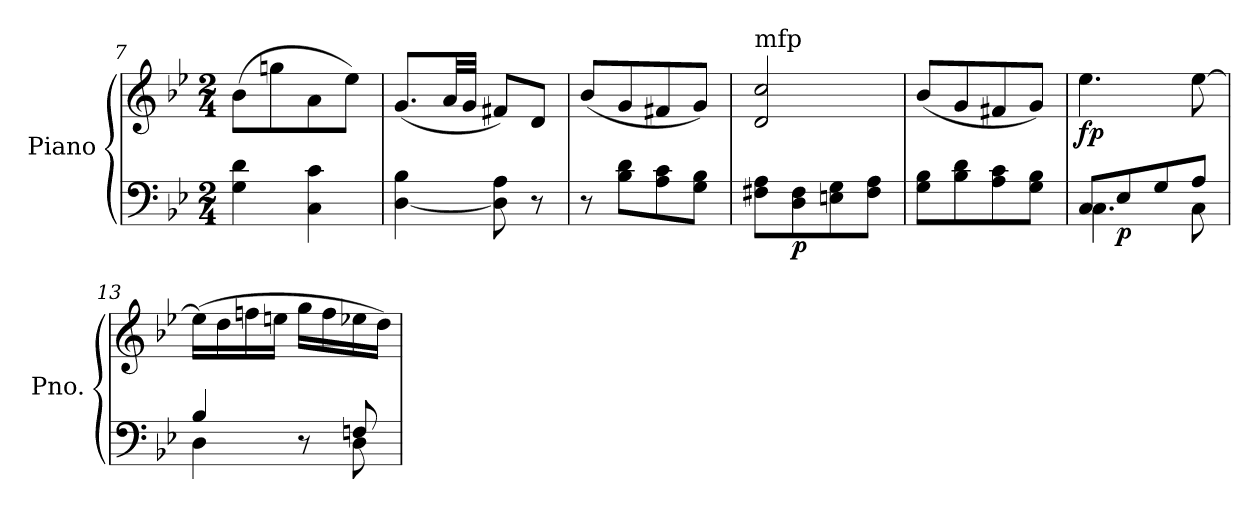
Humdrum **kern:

**kern	**kern	**dynam
*part1	*part1	*part1
*staff2	*staff1	*staff1/2
*I"Piano	*	*
*I'Pno.	*	*
*clefF4	*clefG2	*
*k[b-e-]	*k[b-e-]	*
*B-:	*B-:	*
*M2/4	*M2/4	*
=7	=7	=7
4G\ 4d\	(>8b-\L	.
.	8ggn\	.
4C\ 4c\	8a\	.
.	8ee-\J)	.
=8	=8	=8
[4D\ 4B-\	(<8.g/L	.
.	32a/LL	.
.	32g/JJJ	.
8D\] 8A\	8f#X/L)	.
8r	8d/J	.
!!LO:LB:g=z
=9	=9	=9
8r	(<8b-/L	.
8B-\ 8d\L	8g/	.
8A\ 8c\	8f#X/	.
8G\ 8B-\J	8g/J)	.
=10	=10	=10
!	!LO:TX:a:t=mfp	!
8F#X\ 8A\L	2d/ 2cc/	.
!	!	!LO:DY:b=2
8D\ 8F#\	.	p
8En\ 8G\	.	.
8F#\ 8A\J	.	.
=11	=11	=11
8G\ 8B-\L	(<8b-/L	.
8B-\ 8d\	8g/	.
8A\ 8c\	8f#X/	.
8G\ 8B-\J	8g/J)	.
=12	=12	=12
*^	*	*
!	!	!	!LO:DY:b
8C/L	4.C\	4.ee-\	fp
!	!	!	!LO:DY:b=2
8E-/	.	.	p
8G/	.	.	.
8A/J	8C\	[8ee-\	.
=13	=13	=13	=13
4B-/	4D\	(>16ee-\LL]	.
.	.	16dd\	.
.	.	16ffn\	.
.	.	16een\JJ	.
8r	8ryy	16gg\LL	.
.	.	16ff\	.
8Fn/	8D\	16ee-X\	.
.	.	16dd\JJ)	.
*v	*v	*	*
=	=	=
*-	*-	*-
